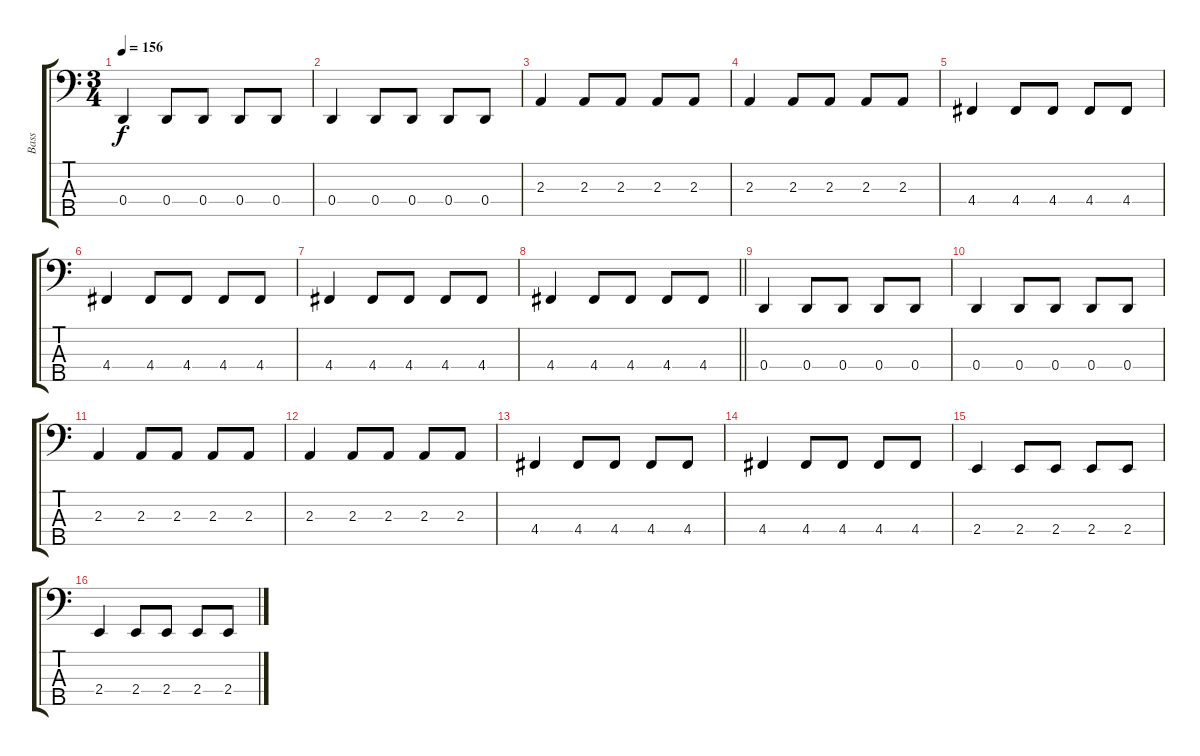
\track ("Bass" "Bass") {instrument acousticbass bank 1}
\staff {score tabs}
\tuning (F2 C2 G1 D1 A0) {hide}
\ts (3 4)
\tempo 156
\clef f4
\ks c
0.4.4{dy f} 0.4.8 0.4.8 0.4.8 0.4.8 |
0.4.4 0.4.8 0.4.8 0.4.8 0.4.8 |
2.3.4 2.3.8 2.3.8 2.3.8 2.3.8 |
2.3.4 2.3.8 2.3.8 2.3.8 2.3.8 |
4.4.4 4.4.8 4.4.8 4.4.8 4.4.8 |
4.4.4 4.4.8 4.4.8 4.4.8 4.4.8 |
4.4.4 4.4.8 4.4.8 4.4.8 4.4.8 |
\barLineRight lightlight
4.4.4 4.4.8 4.4.8 4.4.8 4.4.8 |
0.4.4 0.4.8 0.4.8 0.4.8 0.4.8 |
0.4.4 0.4.8 0.4.8 0.4.8 0.4.8 |
2.3.4 2.3.8 2.3.8 2.3.8 2.3.8 |
2.3.4 2.3.8 2.3.8 2.3.8 2.3.8 |
4.4.4 4.4.8 4.4.8 4.4.8 4.4.8 |
4.4.4 4.4.8 4.4.8 4.4.8 4.4.8 |
2.4.4 2.4.8 2.4.8 2.4.8 2.4.8 |
2.4.4 2.4.8 2.4.8 2.4.8 2.4.8
